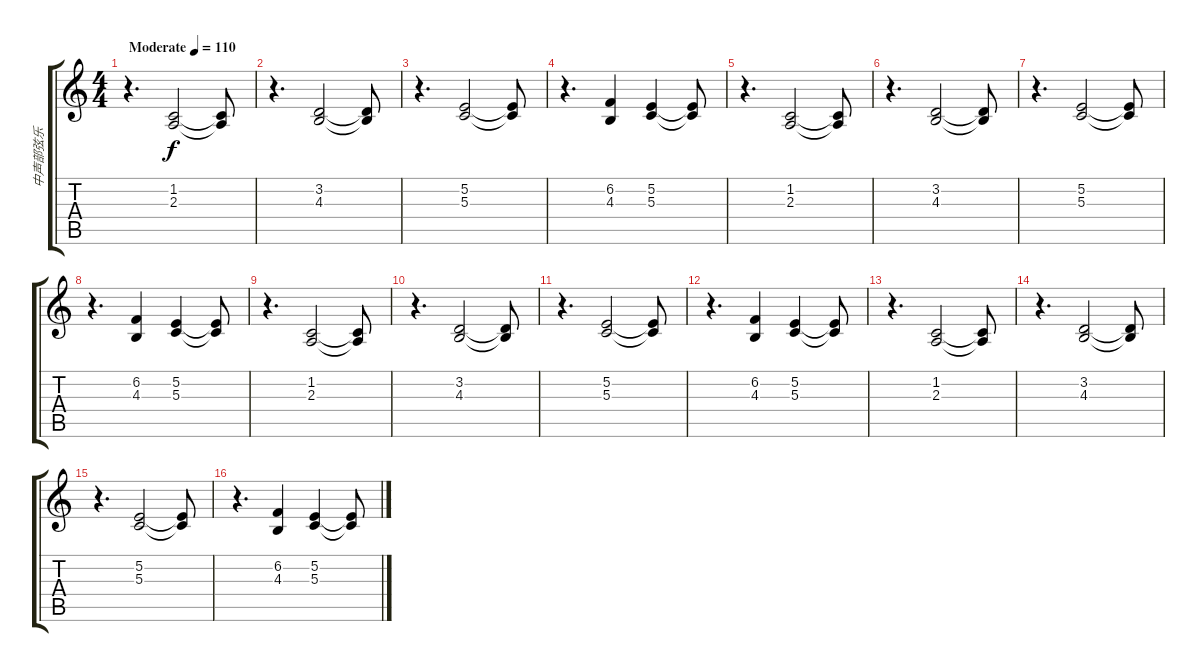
\track ("中声部弦乐" "中声部弦乐") {instrument stringensemble1}
\staff {score tabs}
\tuning (E4 B3 G3 D3 A2 E2) {hide}
\ts (4 4)
\tempo (110 "Moderate")
\clef g2
\ks c
r.4{d dy f instrument stringensemble1} (1.2 2.3).2 (1.2{t} 2.3{t}).8 |
r.4{d} (3.2 4.3).2 (3.2{t} 4.3{t}).8 |
r.4{d} (5.2 5.3).2 (5.2{t} 5.3{t}).8 |
r.4{d} (6.2 4.3).4 (5.2 5.3).4 (5.2{t} 5.3{t}).8 |
r.4{d} (1.2 2.3).2 (1.2{t} 2.3{t}).8{txt ""} |
r.4{d} (3.2 4.3).2 (3.2{t} 4.3{t}).8 |
r.4{d} (5.2 5.3).2 (5.2{t} 5.3{t}).8 |
r.4{d} (6.2 4.3).4 (5.2 5.3).4 (5.2{t} 5.3{t}).8 |
r.4{d} (1.2 2.3).2 (1.2{t} 2.3{t}).8 |
r.4{d} (3.2 4.3).2 (3.2{t} 4.3{t}).8 |
r.4{d} (5.2 5.3).2 (5.2{t} 5.3{t}).8 |
r.4{d} (6.2 4.3).4 (5.2 5.3).4 (5.2{t} 5.3{t}).8 |
r.4{d} (1.2 2.3).2 (1.2{t} 2.3{t}).8 |
r.4{d} (3.2 4.3).2 (3.2{t} 4.3{t}).8 |
r.4{d} (5.2 5.3).2 (5.2{t} 5.3{t}).8 |
r.4{d} (6.2 4.3).4 (5.2 5.3).4 (5.2{t} 5.3{t}).8
